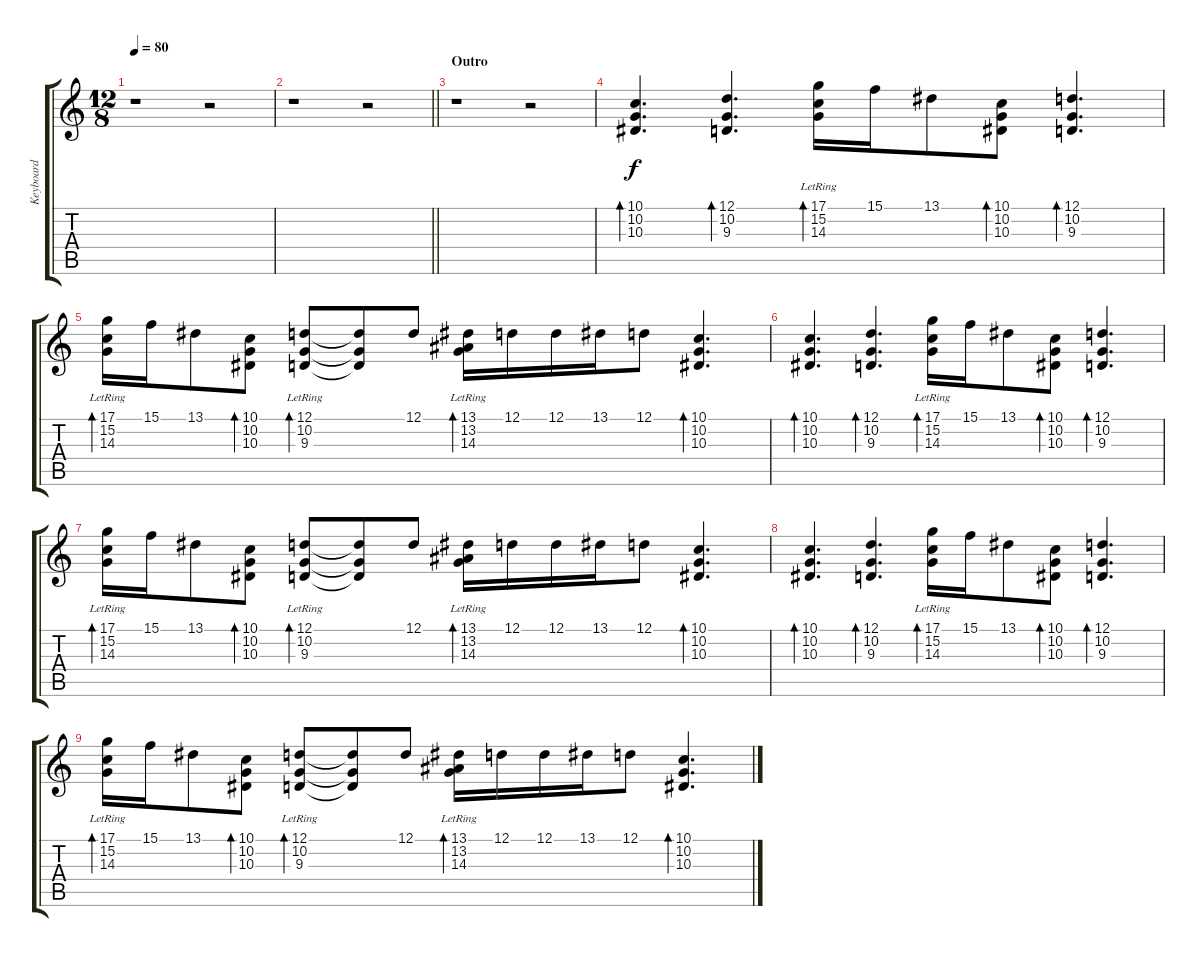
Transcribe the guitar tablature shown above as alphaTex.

\track ("Keyboard" "Keyboard") {instrument harpsichord}
\staff {score tabs}
\tuning (D4 A3 F3 C3 G2 D2) {hide}
\ts (12 8)
\tempo 80
\clef g2
\ks c
r.1{dy f} r.2 |
\barLineRight lightlight
r.1 r.2 |
\section ("" "Outro")
r.1 r.2 |
(10.1 10.2 10.3).4{d bd 30} (12.1 10.2 9.3).4{d bd 30} (17.1{lr} 15.2{lr} 14.3{lr}).16{bd 30} 15.1.16 13.1.8 (10.1 10.2 10.3).8{bd 30} (12.1 10.2 9.3).4{d bd 30} |
(17.1{lr} 15.2{lr} 14.3{lr}).16{bd 30} 15.1.16 13.1.8 (10.1 10.2 10.3).8{bd 30} (12.1{lr} 10.2{lr} 9.3{lr}).8{bd 30} (12.1{t} 10.2{t} 9.3{t}).8 12.1.8 (13.1{lr} 13.2{lr} 14.3{lr}).16{bd 30} 12.1.16 12.1.16 13.1.16 12.1.8 (10.1 10.2 10.3).4{d bd 30} |
(10.1 10.2 10.3).4{d bd 30} (12.1 10.2 9.3).4{d bd 30} (17.1{lr} 15.2{lr} 14.3{lr}).16{bd 30 volume 0} 15.1.16 13.1.8 (10.1 10.2 10.3).8{bd 30} (12.1 10.2 9.3).4{d bd 30} |
(17.1{lr} 15.2{lr} 14.3{lr}).16{bd 30} 15.1.16 13.1.8 (10.1 10.2 10.3).8{bd 30} (12.1{lr} 10.2{lr} 9.3{lr}).8{bd 30} (12.1{t} 10.2{t} 9.3{t}).8 12.1.8 (13.1{lr} 13.2{lr} 14.3{lr}).16{bd 30} 12.1.16 12.1.16 13.1.16 12.1.8 (10.1 10.2 10.3).4{d bd 30} |
(10.1 10.2 10.3).4{d bd 30} (12.1 10.2 9.3).4{d bd 30} (17.1{lr} 15.2{lr} 14.3{lr}).16{bd 30} 15.1.16 13.1.8 (10.1 10.2 10.3).8{bd 30} (12.1 10.2 9.3).4{d bd 30} |
(17.1{lr} 15.2{lr} 14.3{lr}).16{bd 30} 15.1.16 13.1.8 (10.1 10.2 10.3).8{bd 30} (12.1{lr} 10.2{lr} 9.3{lr}).8{bd 30} (12.1{t} 10.2{t} 9.3{t}).8 12.1.8 (13.1{lr} 13.2{lr} 14.3{lr}).16{bd 30} 12.1.16 12.1.16 13.1.16 12.1.8 (10.1 10.2 10.3).4{d bd 30}
